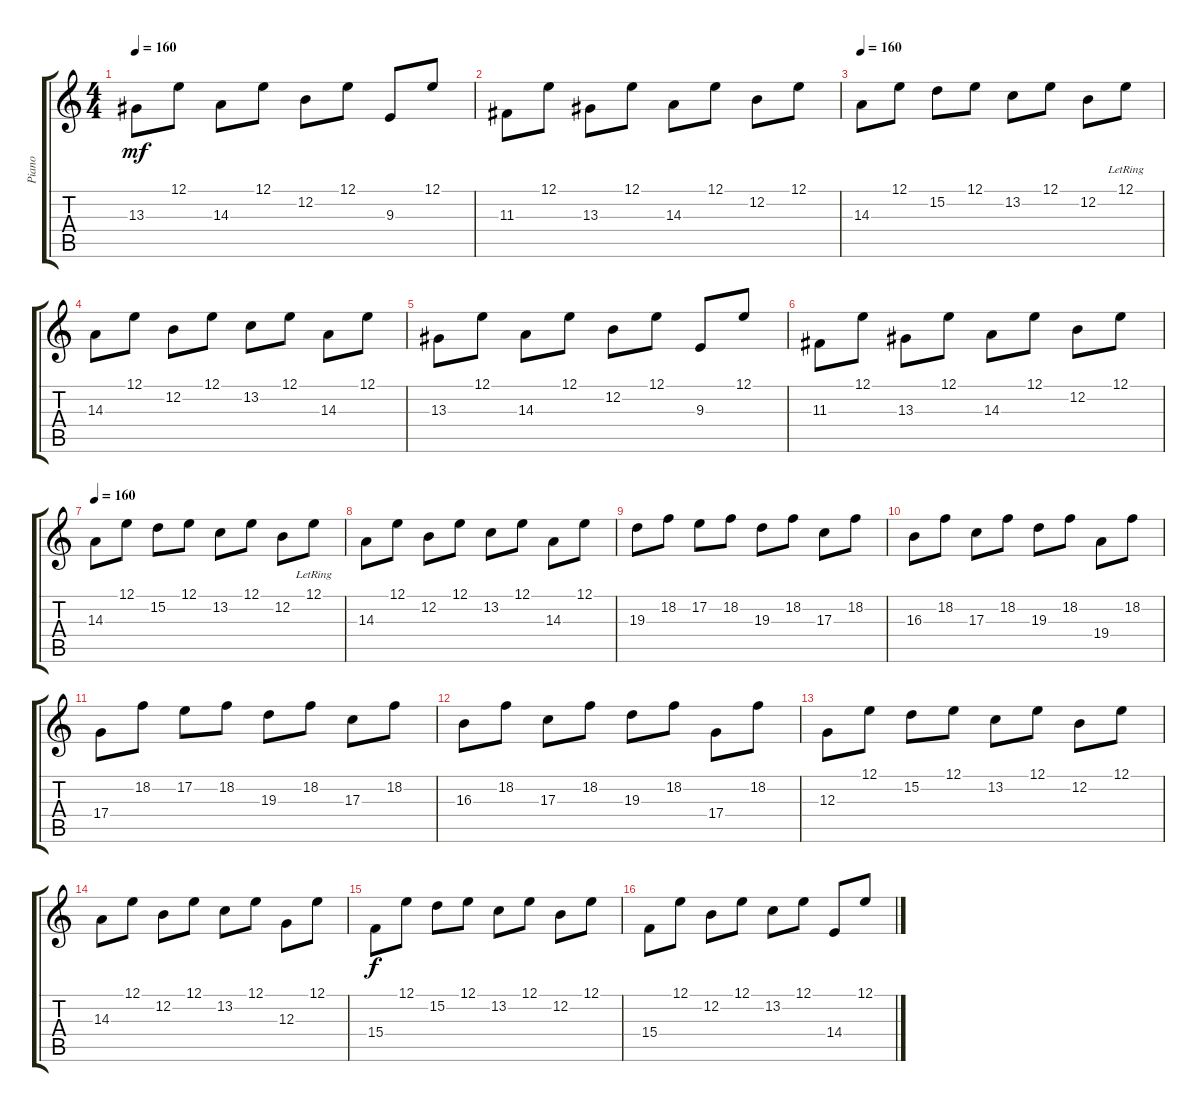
\track ("Piano" "Piano") {instrument electricgrandpiano}
\staff {score tabs}
\tuning (E4 B3 G3 D3 A2 E2) {hide}
\ts (4 4)
\tempo 160
\clef g2
\ks c
13.3.8{dy mf} 12.1.8 14.3.8 12.1.8 12.2.8 12.1.8 9.3.8 12.1.8 |
11.3.8 12.1.8 13.3.8 12.1.8 14.3.8 12.1.8 12.2.8 12.1.8 |
\tempo 160
14.3.8{instrument electricgrandpiano} 12.1.8 15.2.8 12.1.8 13.2.8 12.1.8 12.2.8 12.1{lr}.8 |
14.3.8 12.1.8 12.2.8 12.1.8 13.2.8 12.1.8 14.3.8 12.1.8 |
13.3.8 12.1.8 14.3.8 12.1.8 12.2.8 12.1.8 9.3.8 12.1.8 |
11.3.8 12.1.8 13.3.8 12.1.8 14.3.8 12.1.8 12.2.8 12.1.8 |
\tempo 160
14.3.8{instrument electricgrandpiano} 12.1.8 15.2.8 12.1.8 13.2.8 12.1.8 12.2.8 12.1{lr}.8 |
14.3.8 12.1.8 12.2.8 12.1.8 13.2.8 12.1.8 14.3.8 12.1.8 |
19.3.8 18.2.8 17.2.8 18.2.8 19.3.8 18.2.8 17.3.8 18.2.8 |
16.3.8 18.2.8 17.3.8 18.2.8 19.3.8 18.2.8 19.4.8 18.2.8 |
17.4.8 18.2.8 17.2.8 18.2.8 19.3.8 18.2.8 17.3.8 18.2.8 |
16.3.8 18.2.8 17.3.8 18.2.8 19.3.8 18.2.8 17.4.8 18.2.8 |
12.3.8 12.1.8 15.2.8 12.1.8 13.2.8 12.1.8 12.2.8 12.1.8 |
14.3.8 12.1.8 12.2.8 12.1.8 13.2.8 12.1.8 12.3.8 12.1.8 |
15.4.8{dy f} 12.1.8 15.2.8 12.1.8 13.2.8 12.1.8 12.2.8 12.1.8 |
15.4.8 12.1.8 12.2.8 12.1.8 13.2.8 12.1.8 14.4.8 12.1.8
